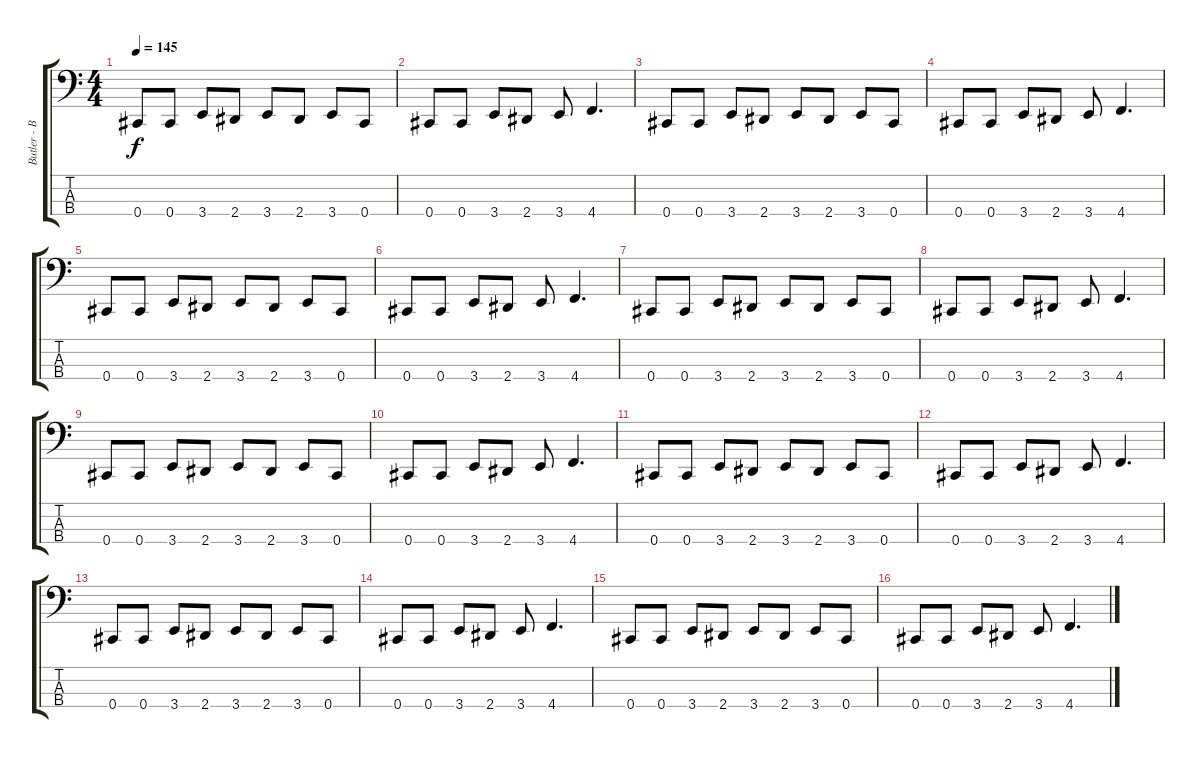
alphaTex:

\track ("Butler - Bass" "Butler - B") {instrument electricbassfinger}
\staff {score tabs}
\tuning (E2 B1 Gb1 Db1) {hide}
\ts (4 4)
\tempo 145
\clef f4
\ks c
0.4.8{dy f} 0.4.8 3.4.8 2.4.8 3.4.8 2.4.8 3.4.8 0.4.8 |
0.4.8 0.4.8 3.4.8 2.4.8 3.4.8 4.4.4{d} |
0.4.8 0.4.8 3.4.8 2.4.8 3.4.8 2.4.8 3.4.8 0.4.8 |
0.4.8 0.4.8 3.4.8 2.4.8 3.4.8 4.4.4{d} |
0.4.8 0.4.8 3.4.8 2.4.8 3.4.8 2.4.8 3.4.8 0.4.8 |
0.4.8 0.4.8 3.4.8 2.4.8 3.4.8 4.4.4{d} |
0.4.8 0.4.8 3.4.8 2.4.8 3.4.8 2.4.8 3.4.8 0.4.8 |
0.4.8 0.4.8 3.4.8 2.4.8 3.4.8 4.4.4{d} |
0.4.8 0.4.8 3.4.8 2.4.8 3.4.8 2.4.8 3.4.8 0.4.8 |
0.4.8 0.4.8 3.4.8 2.4.8 3.4.8 4.4.4{d} |
0.4.8 0.4.8 3.4.8 2.4.8 3.4.8 2.4.8 3.4.8 0.4.8 |
0.4.8 0.4.8 3.4.8 2.4.8 3.4.8 4.4.4{d} |
0.4.8 0.4.8 3.4.8 2.4.8 3.4.8 2.4.8 3.4.8 0.4.8 |
0.4.8 0.4.8 3.4.8 2.4.8 3.4.8 4.4.4{d} |
0.4.8 0.4.8 3.4.8 2.4.8 3.4.8 2.4.8 3.4.8 0.4.8 |
0.4.8 0.4.8 3.4.8 2.4.8 3.4.8 4.4.4{d}
